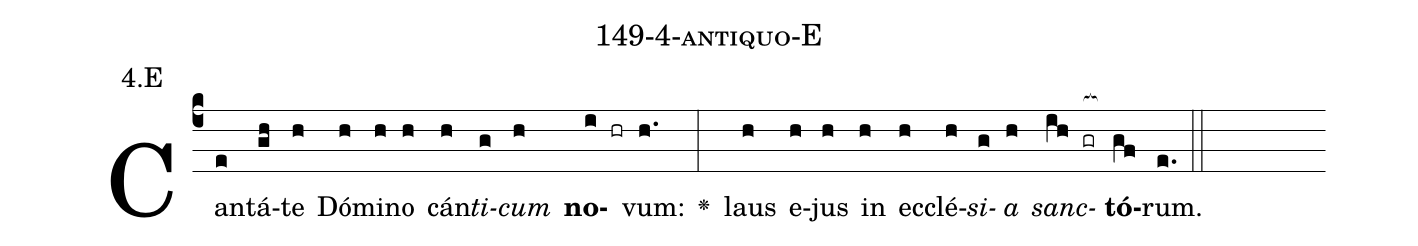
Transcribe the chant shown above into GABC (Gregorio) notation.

name: 149-4-antiquo-E;
annotation: 4.E;
%%
(c4)Can(e)tá(gh)te(h) Dó(h)mi(h)no(h) cán(h)<i>ti</i>(g)<i>cum</i>(h) <b>no</b>(i hr)vum:(h.) <v>\greheightstar</v>(:) laus(h) e(h)jus(h) in(h) ec(h)clé(h)<i>si</i>(g)<i>a</i>(h) <i>sanc</i>(ih gr[ocb:1{])<b>tó</b>(gf[ocb:0}])rum.(e.) (::)


%E(h) u(g) o(h) u(ih) a(gf) e.(e.) (::)
